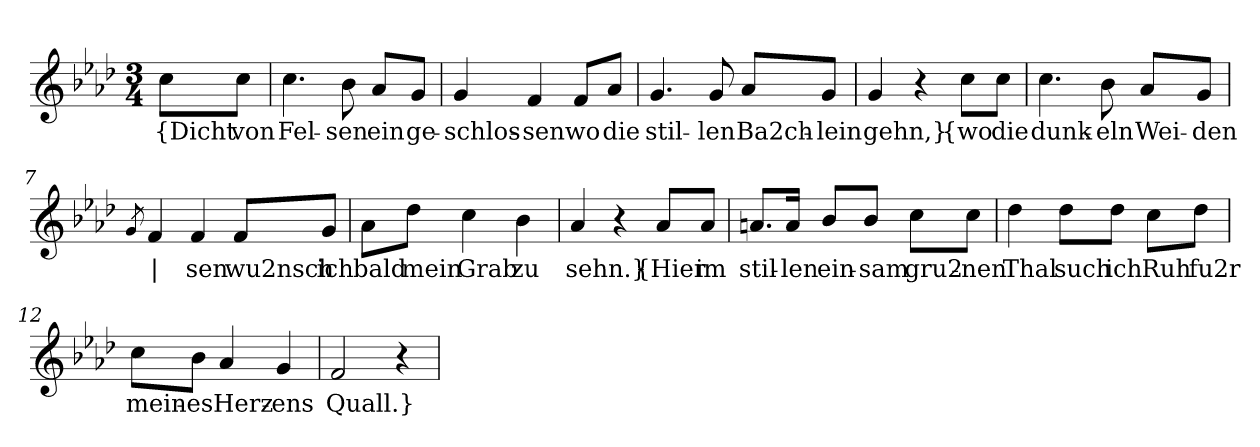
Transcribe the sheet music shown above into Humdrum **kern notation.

**kern	**text
*part1	*part1
*staff1	*staff1
*clefG2	*
*k[b-e-a-d-]	*
*M3/4	*
=1	=1
!	!LO:LY:b
8cc\L	{Dicht
!	!LO:LY:b
8cc\J	von
=2	=2
!	!LO:LY:b
4.cc\	Fel-
!	!LO:LY:b
8b-\	-sen
!	!LO:LY:b
8a-/L	ein
!	!LO:LY:b
8g/J	ge-
=3	=3
!	!LO:LY:b
4g/	-schlos-
!	!LO:LY:b
4f/	-sen
!	!LO:LY:b
8f/L	wo
!	!LO:LY:b
8a-/J	die
=4	=4
!	!LO:LY:b
4.g/	stil-
!	!LO:LY:b
8g/	-len
!	!LO:LY:b
8a-/L	Ba2ch-
!	!LO:LY:b
8g/J	-lein
=5	=5
!	!LO:LY:b
4g/	gehn,}
4r	.
!	!LO:LY:b
8cc\L	{wo
!	!LO:LY:b
8cc\J	die
!!LO:LB:g=z
=6	=6
!	!LO:LY:b
4.cc\	dunk-
!	!LO:LY:b
8b-\	-eln
!	!LO:LY:b
8a-/L	Wei-
!	!LO:LY:b
8g/J	-den
=7	=7
8qg/	.
!	!LO:LY:b
4f/	|
!	!LO:LY:b
4f/	-sen
!	!LO:LY:b
8f/L	wu2nsch
!	!LO:LY:b
8g/J	ich
=8	=8
!	!LO:LY:b
8a-\L	bald
!	!LO:LY:b
8dd-\J	mein
!	!LO:LY:b
4cc\	Grab
!	!LO:LY:b
4b-\	zu
=9	=9
!	!LO:LY:b
4a-/	sehn.}
4r	.
!	!LO:LY:b
8a-/L	{Hier
!	!LO:LY:b
8a-/J	im
!!LO:LB:g=z
=10	=10
!	!LO:LY:b
8.an/L	stil-
!	!LO:LY:b
16a/Jk	-len
!	!LO:LY:b
8b-/L	ein-
!	!LO:LY:b
8b-/J	-sam
!	!LO:LY:b
8cc\L	gru2-
!	!LO:LY:b
8cc\J	-nen
=11	=11
!	!LO:LY:b
4dd-\	Thal
!	!LO:LY:b
8dd-\L	such
!	!LO:LY:b
8dd-\J	ich
!	!LO:LY:b
8cc\L	Ruh
!	!LO:LY:b
8dd-\J	fu2r
=12	=12
!	!LO:LY:b
8cc\L	mein-
!	!LO:LY:b
8b-\J	-es
!	!LO:LY:b
4a-/	Herz-
!	!LO:LY:b
4g/	-ens
=13	=13
!	!LO:LY:b
2f/	Quall.}
4r	.
=	=
*-	*-
